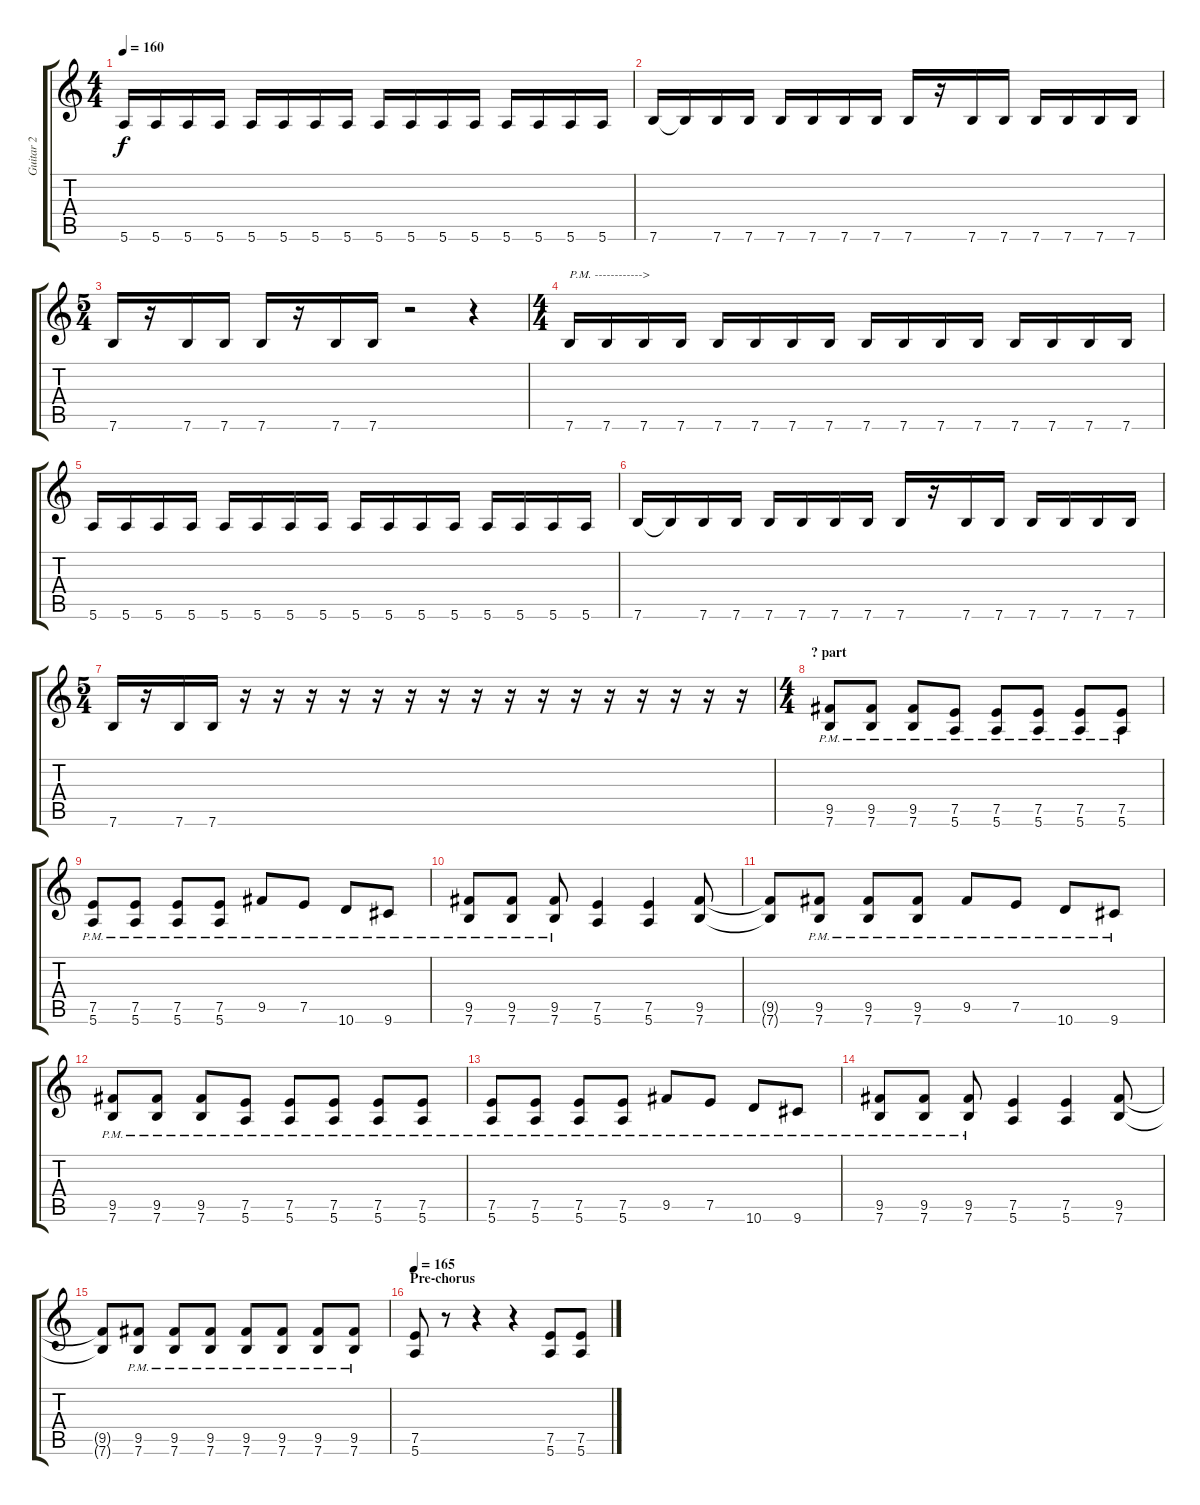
\track ("Guitar 2" "Guitar 2") {instrument distortionguitar}
\staff {score tabs}
\tuning (E4 B3 G3 D3 A2 E2) {hide}
\ts (4 4)
\tempo 160
\clef g2
\ks c
5.6.16{dy f} 5.6.16 5.6.16 5.6.16 5.6.16 5.6.16 5.6.16 5.6.16 5.6.16 5.6.16 5.6.16 5.6.16 5.6.16 5.6.16 5.6.16 5.6.16 |
7.6.16 7.6{t}.16 7.6.16 7.6.16 7.6.16 7.6.16 7.6.16 7.6.16 7.6.16 r.16 7.6.16 7.6.16 7.6.16 7.6.16 7.6.16 7.6.16 |
\ts (5 4)
7.6.16 r.16 7.6.16 7.6.16 7.6.16 r.16 7.6.16 7.6.16 r.2 r.4 |
\ts (4 4)
7.6.16{txt "P.M. ------------>" volume 8 balance 5} 7.6.16 7.6.16 7.6.16 7.6.16 7.6.16 7.6.16 7.6.16 7.6.16 7.6.16 7.6.16 7.6.16 7.6.16 7.6.16 7.6.16 7.6.16 |
5.6.16 5.6.16 5.6.16 5.6.16 5.6.16 5.6.16 5.6.16 5.6.16 5.6.16 5.6.16 5.6.16 5.6.16 5.6.16 5.6.16 5.6.16 5.6.16 |
7.6.16 7.6{t}.16 7.6.16 7.6.16 7.6.16 7.6.16 7.6.16 7.6.16 7.6.16 r.16 7.6.16 7.6.16 7.6.16 7.6.16 7.6.16 7.6.16 |
\ts (5 4)
7.6.16 r.16 7.6.16 7.6.16 r.16 r.16 r.16 r.16 r.16 r.16 r.16 r.16 r.16 r.16 r.16 r.16 r.16 r.16 r.16 r.16 |
\ts (4 4)
\section ("" "? part")
(9.5{pm} 7.6{pm}).8{volume 13} (9.5{pm} 7.6{pm}).8 (9.5{pm} 7.6{pm}).8 (7.5{pm} 5.6{pm}).8 (7.5{pm} 5.6{pm}).8 (7.5{pm} 5.6{pm}).8 (7.5{pm} 5.6{pm}).8 (7.5{pm} 5.6{pm}).8 |
(7.5{pm} 5.6{pm}).8 (7.5{pm} 5.6{pm}).8 (7.5{pm} 5.6{pm}).8 (7.5{pm} 5.6{pm}).8 9.5{pm}.8 7.5{pm}.8 10.6{pm}.8 9.6{pm}.8 |
(9.5{pm} 7.6{pm}).8 (9.5{pm} 7.6{pm}).8 (9.5{pm} 7.6{pm}).8 (7.5 5.6).4 (7.5 5.6).4 (9.5 7.6).8 |
(9.5{t} 7.6{t}).8 (9.5{pm} 7.6{pm}).8 (9.5{pm} 7.6{pm}).8 (9.5{pm} 7.6{pm}).8 9.5{pm}.8 7.5{pm}.8 10.6{pm}.8 9.6{pm}.8 |
(9.5{pm} 7.6{pm}).8{volume 13} (9.5{pm} 7.6{pm}).8 (9.5{pm} 7.6{pm}).8 (7.5{pm} 5.6{pm}).8 (7.5{pm} 5.6{pm}).8 (7.5{pm} 5.6{pm}).8 (7.5{pm} 5.6{pm}).8 (7.5{pm} 5.6{pm}).8 |
(7.5{pm} 5.6{pm}).8 (7.5{pm} 5.6{pm}).8 (7.5{pm} 5.6{pm}).8 (7.5{pm} 5.6{pm}).8 9.5{pm}.8 7.5{pm}.8 10.6{pm}.8 9.6{pm}.8 |
(9.5{pm} 7.6{pm}).8 (9.5{pm} 7.6{pm}).8 (9.5{pm} 7.6{pm}).8 (7.5 5.6).4 (7.5 5.6).4 (9.5 7.6).8 |
(9.5{t} 7.6{t}).8 (9.5{pm} 7.6{pm}).8 (9.5{pm} 7.6{pm}).8 (9.5{pm} 7.6{pm}).8 (9.5{pm} 7.6{pm}).8 (9.5{pm} 7.6{pm}).8 (9.5{pm} 7.6{pm}).8 (9.5{pm} 7.6{pm}).8 |
\section ("" "Pre-chorus")
\tempo 165
(7.5 5.6).8 r.8 r.4 r.4 (7.5 5.6).8 (7.5 5.6).8
